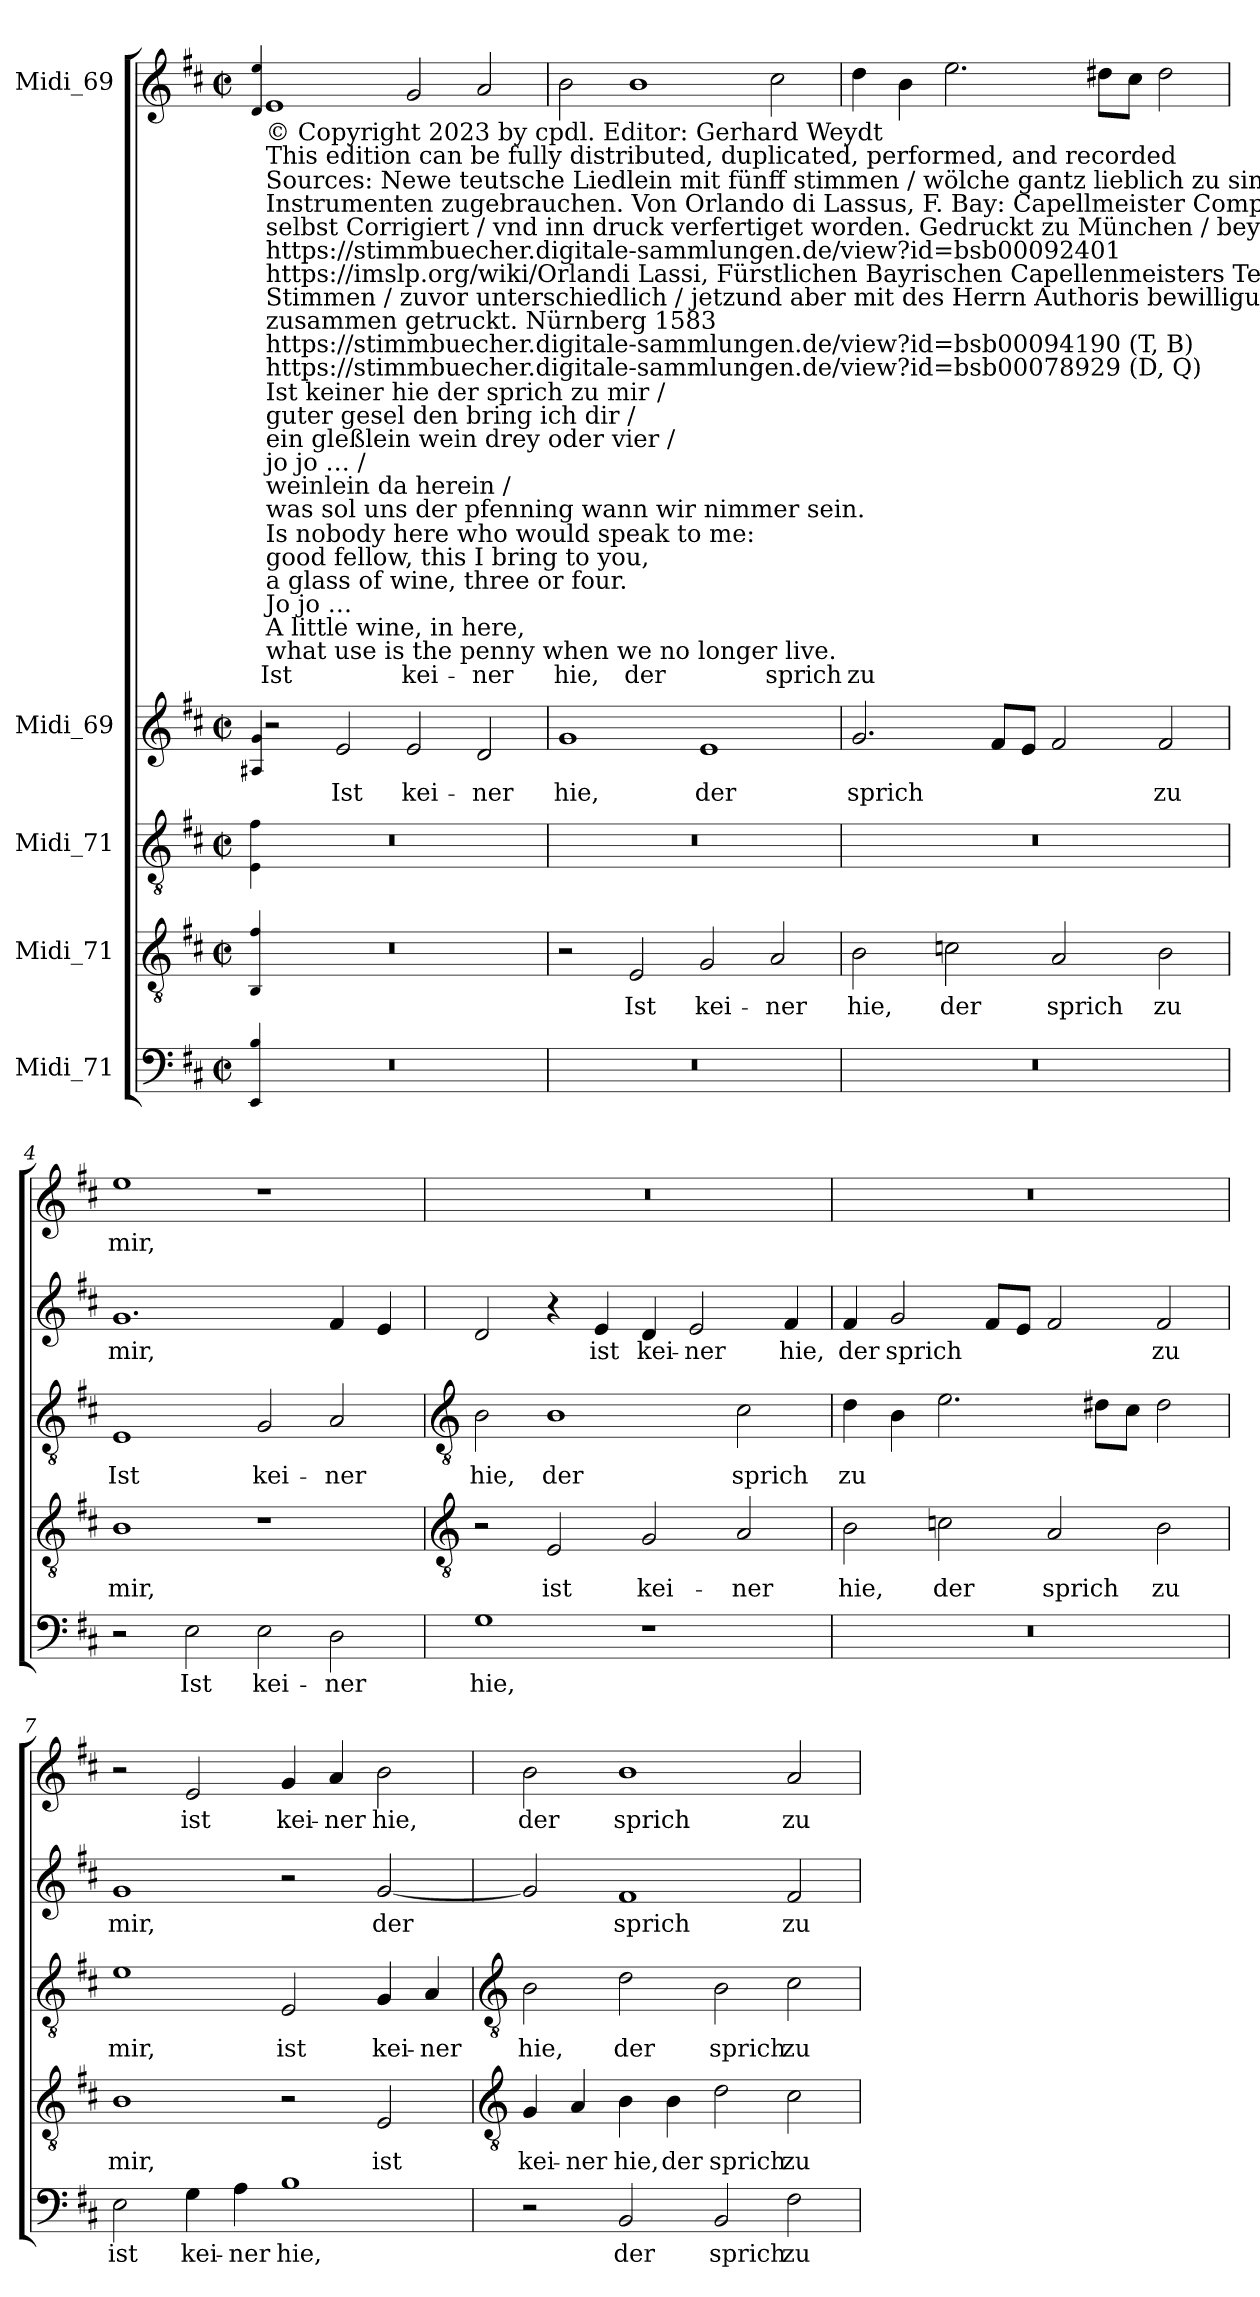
**kern	**text	**kern	**text	**kern	**text	**kern	**text	**kern	**text
*part5	*part5	*part4	*part4	*part3	*part3	*part2	*part2	*part1	*part1
*staff5	*staff5	*staff4	*staff4	*staff3	*staff3	*staff2	*staff2	*staff1	*staff1
*I"Midi_71	*	*I"Midi_71	*	*I"Midi_71	*	*I"Midi_69	*	*I"Midi_69	*
*clefF4	*	*clefGv2	*	*clefGv2	*	*clefG2	*	*clefG2	*
*k[f#c#]	*	*k[f#c#]	*	*k[f#c#]	*	*k[f#c#]	*	*k[f#c#]	*
*D:	*	*D:	*	*D:	*	*D:	*	*D:	*
*M4/2	*	*M4/2	*	*M4/2	*	*M4/2	*	*M4/2	*
*met(c|)	*	*met(c|)	*	*met(c|)	*	*met(c|)	*	*met(c|)	*
=1	=1	=1	=1	=1	=1	=1	=1	=1	=1
4qqEE 4qqB	.	4qqBB 4qqf#	.	4qqE 4qqf#	.	4qqA#X 4qqg	.	4qqd 4qqee	.
!	!	!	!	!	!	!	!	!LO:TX:b:t=© Copyright 2023 by cpdl. Editor&colon; Gerhard Weydt\nThis edition can be fully distributed, duplicated, performed, and recorded	!
!	!	!	!	!	!	!	!	!LO:TX:b:t=Sources&colon; Newe teutsche Liedlein mit fünff stimmen / wölche gantz lieblich zu singen / vnnd auff allerley\nInstrumenten zugebrauchen. Von Orlando di Lassus, F. Bay&colon; Capellmeister Componiert / vnd von jhm\nselbst Corrigiert / vnd inn druck verfertiget worden. Gedruckt zu München / bey Adam Berg. M.D.LXIX.\nhttps&colon;//stimmbuecher.digitale-sammlungen.de/view?id=bsb00092401\nhttps&colon;//imslp.org/wiki/Orlandi Lassi, Fürstlichen Bayrischen Capellenmeisters Teutsche Lieder mit fünff\nStimmen / zuvor unterschiedlich / jetzund aber mit des Herrn Authoris bewilligung inn ein Opus\nzusammen getruckt. Nürnberg 1583\nhttps&colon;//stimmbuecher.digitale-sammlungen.de/view?id=bsb00094190 (T, B)\nhttps&colon;//stimmbuecher.digitale-sammlungen.de/view?id=bsb00078929 (D, Q)	!
!	!	!	!	!	!	!	!	!LO:TX:b:t=Ist keiner hie der sprich zu mir /\nguter gesel den bring ich dir /\nein gleßlein wein drey oder vier /\njo jo … /\nweinlein da herein /\nwas sol uns der pfenning wann wir nimmer sein.	!
!	!	!	!	!	!	!	!	!LO:TX:b:t=Is nobody here who would speak to me&colon;\ngood fellow, this I bring to you,\na glass of wine, three or four.\nJo jo …\nA little wine, in here,\nwhat use is the penny when we no longer live.	!
!	!	!	!	!	!	!	!	!	!LO:LY:b
0r	.	0r	.	0r	.	2r	.	1e	Ist
!	!	!	!	!	!	!	!LO:LY:b	!	!
.	.	.	.	.	.	2e	Ist	.	.
!	!	!	!	!	!	!	!LO:LY:b	!	!LO:LY:b
.	.	.	.	.	.	2e	kei-	2g	kei-
!	!	!	!	!	!	!	!LO:LY:b	!	!LO:LY:b
.	.	.	.	.	.	2d	-ner	2a	-ner
=2	=2	=2	=2	=2	=2	=2	=2	=2	=2
!	!	!	!	!	!	!	!LO:LY:b	!	!LO:LY:b
0r	.	2r	.	0r	.	1g	hie,	2b	hie,
!	!	!	!LO:LY:b	!	!	!	!	!	!LO:LY:b
.	.	2E	Ist	.	.	.	.	1b	der
!	!	!	!LO:LY:b	!	!	!	!LO:LY:b	!	!
.	.	2G	kei-	.	.	1e	der	.	.
!	!	!	!LO:LY:b	!	!	!	!	!	!LO:LY:b
.	.	2A	-ner	.	.	.	.	2cc#	sprich
=3	=3	=3	=3	=3	=3	=3	=3	=3	=3
!	!	!	!LO:LY:b	!	!	!	!LO:LY:b	!	!LO:LY:b
0r	.	2B	hie,	0r	.	2.g	sprich	4dd	zu
.	.	.	.	.	.	.	.	4b	.
!	!	!	!LO:LY:b	!	!	!	!	!	!
.	.	2cn	der	.	.	.	.	2.ee	.
.	.	.	.	.	.	8f#L	.	.	.
.	.	.	.	.	.	8eJ	.	.	.
!	!	!	!LO:LY:b	!	!	!	!	!	!
.	.	2A	sprich	.	.	2f#	.	.	.
.	.	.	.	.	.	.	.	8dd#L	.
.	.	.	.	.	.	.	.	8cc#J	.
!	!	!	!LO:LY:b	!	!	!	!LO:LY:b	!	!
.	.	2B	zu	.	.	2f#	zu	2dd#	.
=4	=4	=4	=4	=4	=4	=4	=4	=4	=4
!	!	!	!LO:LY:b	!	!LO:LY:b	!	!LO:LY:b	!	!LO:LY:b
2r	.	1B	mir,	1E	Ist	1.g	mir,	1ee	mir,
!	!LO:LY:b	!	!	!	!	!	!	!	!
2E	Ist	.	.	.	.	.	.	.	.
!	!LO:LY:b	!	!	!	!LO:LY:b	!	!	!	!
2E	kei-	1r	.	2G	kei-	.	.	1r	.
!	!LO:LY:b	!	!	!	!LO:LY:b	!	!	!	!
2D	-ner	.	.	2A	-ner	4f#	.	.	.
.	.	.	.	.	.	4e	.	.	.
!!LO:LB:g=z
=5	=5	=5	=5	=5	=5	=5	=5	=5	=5
*	*	*clefGv2	*	*clefGv2	*	*	*	*	*
!	!LO:LY:b	!	!	!	!LO:LY:b	!	!	!	!
1G	hie,	2r	.	2B	hie,	2d	.	0r	.
!	!	!	!LO:LY:b	!	!LO:LY:b	!	!	!	!
.	.	2E	ist	1B	der	4r	.	.	.
!	!	!	!	!	!	!	!LO:LY:b	!	!
.	.	.	.	.	.	4e	ist	.	.
!	!	!	!LO:LY:b	!	!	!	!LO:LY:b	!	!
1r	.	2G	kei-	.	.	4d	kei-	.	.
!	!	!	!	!	!	!	!LO:LY:b	!	!
.	.	.	.	.	.	2e	-ner	.	.
!	!	!	!LO:LY:b	!	!LO:LY:b	!	!	!	!
.	.	2A	-ner	2c#	sprich	.	.	.	.
!	!	!	!	!	!	!	!LO:LY:b	!	!
.	.	.	.	.	.	4f#	hie,	.	.
=6	=6	=6	=6	=6	=6	=6	=6	=6	=6
!	!	!	!LO:LY:b	!	!LO:LY:b	!	!LO:LY:b	!	!
0r	.	2B	hie,	4d	zu	4f#	der	0r	.
!	!	!	!	!	!	!	!LO:LY:b	!	!
.	.	.	.	4B	.	2g	sprich	.	.
!	!	!	!LO:LY:b	!	!	!	!	!	!
.	.	2cn	der	2.e	.	.	.	.	.
.	.	.	.	.	.	8f#L	.	.	.
.	.	.	.	.	.	8eJ	.	.	.
!	!	!	!LO:LY:b	!	!	!	!	!	!
.	.	2A	sprich	.	.	2f#	.	.	.
.	.	.	.	8d#L	.	.	.	.	.
.	.	.	.	8c#J	.	.	.	.	.
!	!	!	!LO:LY:b	!	!	!	!LO:LY:b	!	!
.	.	2B	zu	2d#	.	2f#	zu	.	.
=7	=7	=7	=7	=7	=7	=7	=7	=7	=7
!	!LO:LY:b	!	!LO:LY:b	!	!LO:LY:b	!	!LO:LY:b	!	!
2E	ist	1B	mir,	1e	mir,	1g	mir,	2r	.
!	!LO:LY:b	!	!	!	!	!	!	!	!LO:LY:b
4G	kei-	.	.	.	.	.	.	2e	ist
!	!LO:LY:b	!	!	!	!	!	!	!	!
4A	-ner	.	.	.	.	.	.	.	.
!	!LO:LY:b	!	!	!	!LO:LY:b	!	!	!	!LO:LY:b
1B	hie,	2r	.	2E	ist	2r	.	4g	kei-
!	!	!	!	!	!	!	!	!	!LO:LY:b
.	.	.	.	.	.	.	.	4a	-ner
!	!	!	!LO:LY:b	!	!LO:LY:b	!	!LO:LY:b	!	!LO:LY:b
.	.	2E	ist	4G	kei-	[2g	der	2b	hie,
!	!	!	!	!	!LO:LY:b	!	!	!	!
.	.	.	.	4A	-ner	.	.	.	.
!!LO:LB:g=z
=8	=8	=8	=8	=8	=8	=8	=8	=8	=8
*	*	*clefGv2	*	*clefGv2	*	*	*	*	*
!	!	!	!LO:LY:b	!	!LO:LY:b	!	!	!	!LO:LY:b
2r	.	4G	kei-	2B	hie,	2g]	.	2b	der
!	!	!	!LO:LY:b	!	!	!	!	!	!
.	.	4A	-ner	.	.	.	.	.	.
!	!LO:LY:b	!	!LO:LY:b	!	!LO:LY:b	!	!LO:LY:b	!	!LO:LY:b
2BB	der	4B	hie,	2d	der	1f#	sprich	1b	sprich
!	!	!	!LO:LY:b	!	!	!	!	!	!
.	.	4B	der	.	.	.	.	.	.
!	!LO:LY:b	!	!LO:LY:b	!	!LO:LY:b	!	!	!	!
2BB	sprich	2d	sprich	2B	sprich	.	.	.	.
!	!LO:LY:b	!	!LO:LY:b	!	!LO:LY:b	!	!LO:LY:b	!	!LO:LY:b
2F#	zu	2c#	zu	2c#	zu	2f#	zu	2a	zu
=	=	=	=	=	=	=	=	=	=
*-	*-	*-	*-	*-	*-	*-	*-	*-	*-
